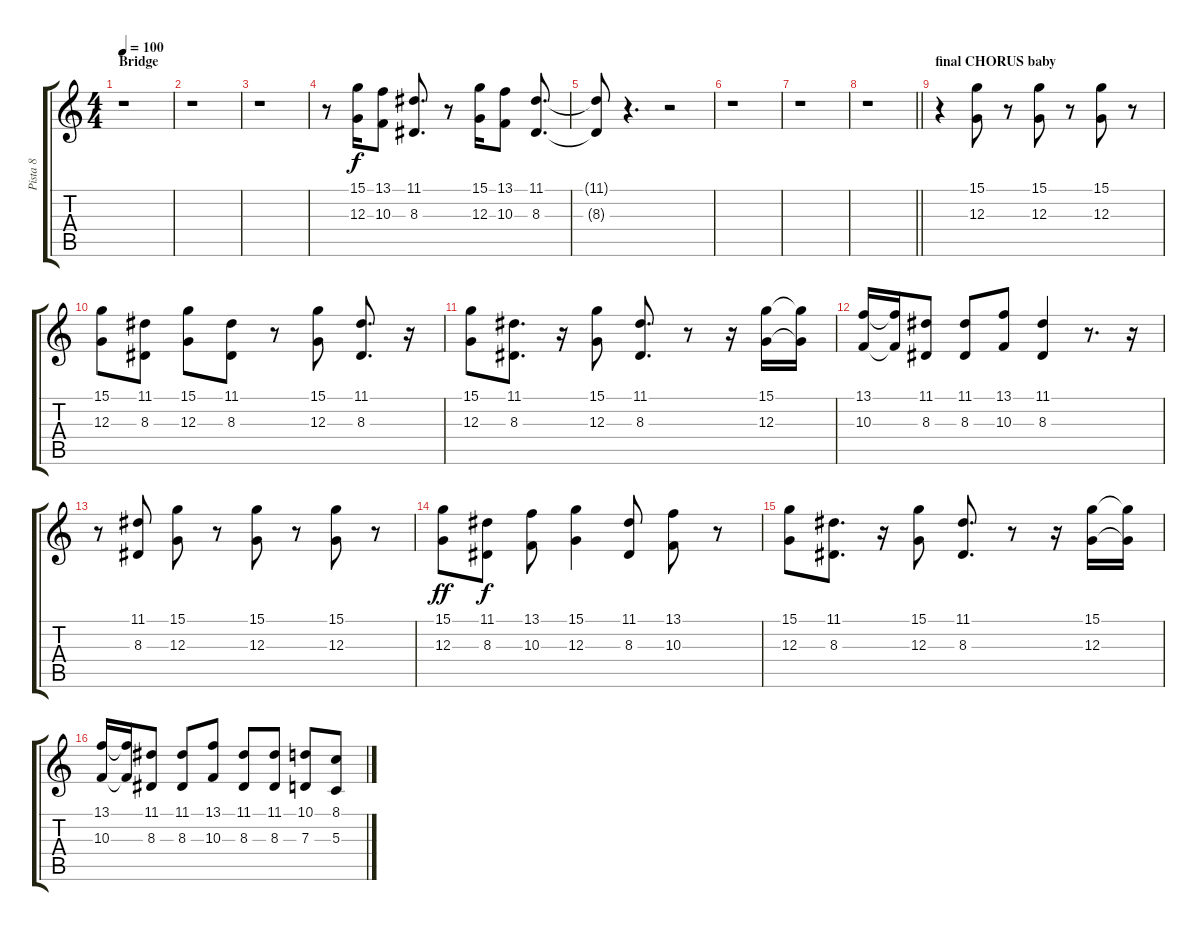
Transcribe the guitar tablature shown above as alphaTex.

\track ("Pista 8" "Pista 8") {instrument tremolostrings}
\staff {score tabs}
\tuning (E4 B3 G3 D3 A2 E2) {hide}
\ts (4 4)
\section ("" "Bridge")
\tempo 100
\clef g2
\ks c
r.1{dy f} |
r.1 |
r.1 |
r.8 (15.1 12.3).16 (13.1 10.3).8 (11.1 8.3).8{d} r.8 (15.1 12.3).16 (13.1 10.3).8 (11.1 8.3).8{d} |
(11.1{t} 8.3{t}).8 r.4{d} r.2 |
r.1 |
r.1 |
\barLineRight lightlight
r.1 |
\section ("" "final CHORUS baby")
r.4 (15.1 12.3).8 r.8 (15.1 12.3).8 r.8 (15.1 12.3).8 r.8 |
(15.1 12.3).8 (11.1 8.3).8 (15.1 12.3).8 (11.1 8.3).8 r.8 (15.1 12.3).8 (11.1 8.3).8{d} r.16 |
(15.1 12.3).8 (11.1 8.3).8{d} r.16 (15.1 12.3).8 (11.1 8.3).8{d} r.8 r.16 (15.1 12.3).16 (15.1{t} 12.3{t}).16 |
(13.1 10.3).16 (13.1{t} 10.3{t}).16 (11.1 8.3).8 (11.1 8.3).8 (13.1 10.3).8 (11.1 8.3).4 r.8{d} r.16 |
r.8 (11.1 8.3).8 (15.1 12.3).8 r.8 (15.1 12.3).8 r.8 (15.1 12.3).8 r.8 |
(15.1 12.3).8{dy ff} (11.1 8.3).8{dy f} (13.1 10.3).8 (15.1 12.3).4 (11.1 8.3).8 (13.1 10.3).8 r.8 |
(15.1 12.3).8 (11.1 8.3).8{d} r.16 (15.1 12.3).8 (11.1 8.3).8{d} r.8 r.16 (15.1 12.3).16 (15.1{t} 12.3{t}).16 |
(13.1 10.3).16 (13.1{t} 10.3{t}).16 (11.1 8.3).8 (11.1 8.3).8 (13.1 10.3).8 (11.1 8.3).8 (11.1 8.3).8 (10.1 7.3).8 (8.1 5.3).8
